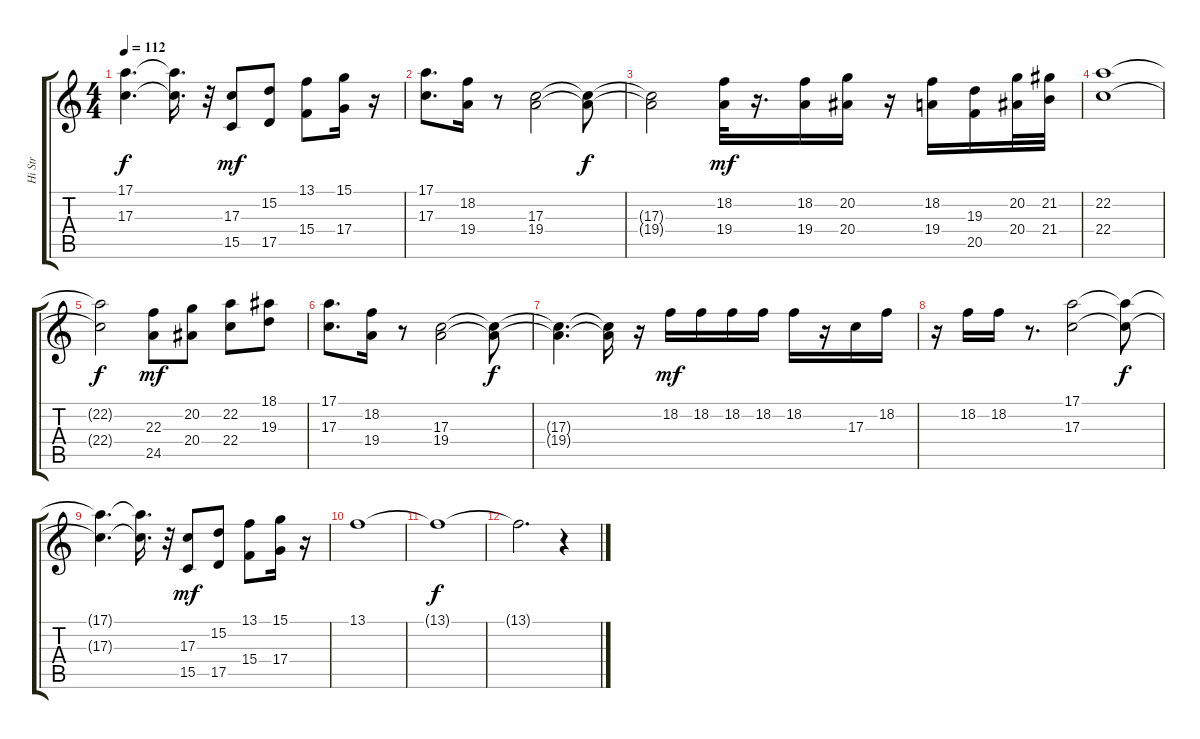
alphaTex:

\track ("Hi Str" "Hi Str") {instrument stringensemble1}
\staff {score tabs}
\tuning (E4 B3 G3 D3 A2 E2) {hide}
\ts (4 4)
\tempo 112
\clef g2
\ks c
(17.1{t} 17.3{t}).4{d dy f} (17.1{t} 17.3{t}).16{d} r.32 (17.3 15.5).8{dy mf} (15.2 17.5).8 (13.1 15.4).8 (15.1 17.4).16 r.16 |
(17.1 17.3).8{d} (18.2 19.4).16 r.8 (17.3 19.4).2 (17.3{t} 19.4{t}).8{dy f} |
(17.3{t} 19.4{t}).2 (18.2 19.4).32{dy mf} r.16{d} (18.2 19.4).16 (20.2 20.4).16 r.16 (18.2 19.4).16 (19.3 20.5).16 (20.2 20.4).32 (21.2 21.4).32 |
(22.2 22.4).1 |
(22.2{t} 22.4{t}).2{dy f} (22.3 24.5).8{dy mf} (20.2 20.4).8 (22.2 22.4).8 (18.1 19.3).8 |
(17.1 17.3).8{d} (18.2 19.4).16 r.8 (17.3 19.4).2 (17.3{t} 19.4{t}).8{dy f} |
(17.3{t} 19.4{t}).4{d} (17.3{t} 19.4{t}).16 r.16 18.2.16{dy mf} 18.2.16 18.2.16 18.2.16 18.2.16 r.16 17.3.16 18.2.16 |
r.16 18.2.16 18.2.16 r.8{d} (17.1 17.3).2 (17.1{t} 17.3{t}).8{dy f} |
(17.1{t} 17.3{t}).4{d} (17.1{t} 17.3{t}).16{d} r.32 (17.3 15.5).8{dy mf} (15.2 17.5).8 (13.1 15.4).8 (15.1 17.4).16 r.16 |
13.1.1 |
13.1{t}.1{dy f} |
13.1{t}.2{d} r.4
